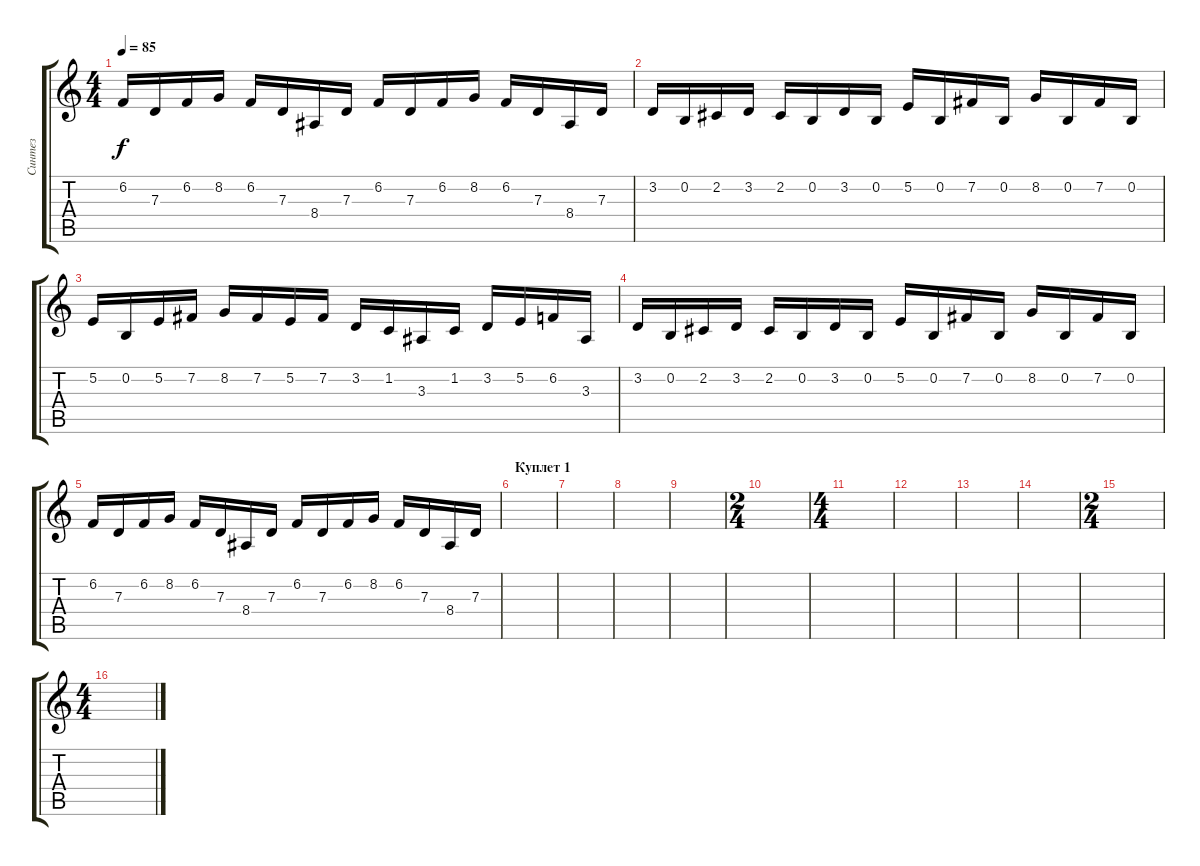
\track ("Синтез" "Синтез") {instrument pad7halo}
\staff {score tabs}
\tuning (E4 B3 G3 D3 A2 E2) {hide}
\ts (4 4)
\tempo 85
\clef g2
\ks c
6.2.16{dy f} 7.3.16 6.2.16 8.2.16 6.2.16 7.3.16 8.4.16 7.3.16 6.2.16 7.3.16 6.2.16 8.2.16 6.2.16 7.3.16 8.4.16 7.3.16 |
3.2.16 0.2.16 2.2.16 3.2.16 2.2.16 0.2.16 3.2.16 0.2.16 5.2.16 0.2.16 7.2.16 0.2.16 8.2.16 0.2.16 7.2.16 0.2.16 |
5.2.16 0.2.16 5.2.16 7.2.16 8.2.16 7.2.16 5.2.16 7.2.16 3.2.16 1.2.16 3.3.16 1.2.16 3.2.16 5.2.16 6.2.16 3.3.16 |
3.2.16 0.2.16 2.2.16 3.2.16 2.2.16 0.2.16 3.2.16 0.2.16 5.2.16 0.2.16 7.2.16 0.2.16 8.2.16 0.2.16 7.2.16 0.2.16 |
6.2.16 7.3.16 6.2.16 8.2.16 6.2.16 7.3.16 8.4.16 7.3.16 6.2.16 7.3.16 6.2.16 8.2.16 6.2.16 7.3.16 8.4.16 7.3.16 |
\section ("" "Куплет 1")
|
|
|
|
\ts (2 4)
|
\ts (4 4)
|
|
|
|
\ts (2 4)
|
\ts (4 4)
